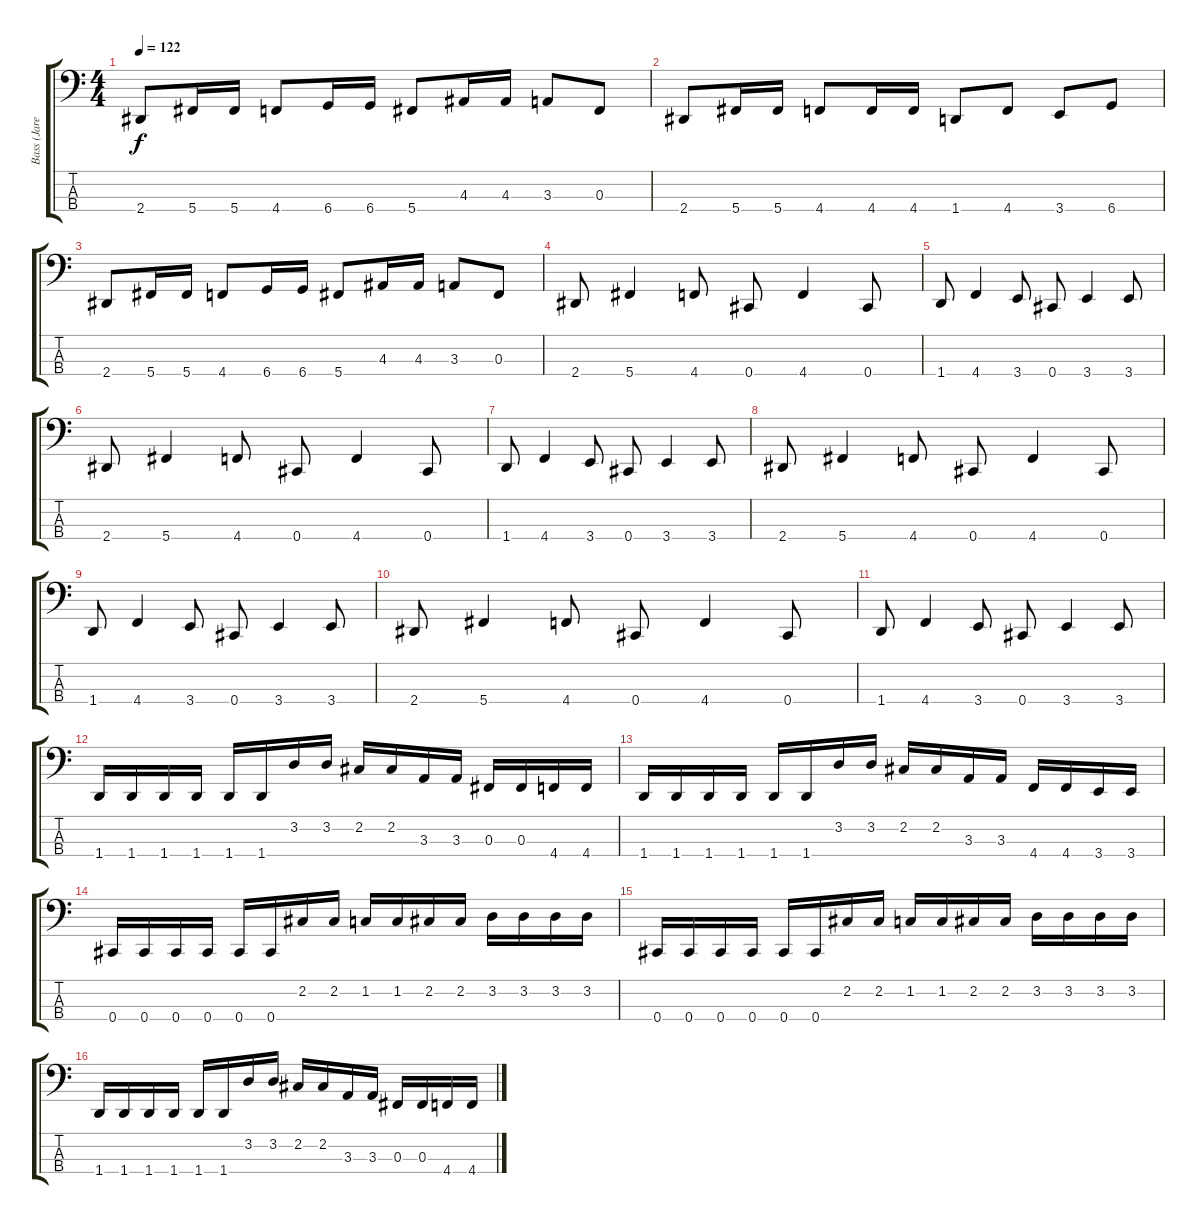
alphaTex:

\track ("Bass (Jared Anderson)" "Bass (Jare") {instrument electricbasspick}
\staff {score tabs}
\tuning (E2 B1 Gb1 Db1) {hide}
\ts (4 4)
\tempo 122
\clef f4
\ks c
2.4.8{dy f} 5.4.16 5.4.16 4.4.8 6.4.16 6.4.16 5.4.8 4.3.16 4.3.16 3.3.8 0.3.8 |
2.4.8 5.4.16 5.4.16 4.4.8 4.4.16 4.4.16 1.4.8 4.4.8 3.4.8 6.4.8 |
2.4.8 5.4.16 5.4.16 4.4.8 6.4.16 6.4.16 5.4.8 4.3.16 4.3.16 3.3.8 0.3.8 |
2.4.8 5.4.4 4.4.8 0.4.8 4.4.4 0.4.8 |
1.4.8 4.4.4 3.4.8 0.4.8 3.4.4 3.4.8 |
2.4.8 5.4.4 4.4.8 0.4.8 4.4.4 0.4.8 |
1.4.8 4.4.4 3.4.8 0.4.8 3.4.4 3.4.8 |
2.4.8 5.4.4 4.4.8 0.4.8 4.4.4 0.4.8 |
1.4.8 4.4.4 3.4.8 0.4.8 3.4.4 3.4.8 |
2.4.8 5.4.4 4.4.8 0.4.8 4.4.4 0.4.8 |
1.4.8 4.4.4 3.4.8 0.4.8 3.4.4 3.4.8 |
1.4.16 1.4.16 1.4.16 1.4.16 1.4.16 1.4.16 3.2.16 3.2.16 2.2.16 2.2.16 3.3.16 3.3.16 0.3.16 0.3.16 4.4.16 4.4.16 |
1.4.16 1.4.16 1.4.16 1.4.16 1.4.16 1.4.16 3.2.16 3.2.16 2.2.16 2.2.16 3.3.16 3.3.16 4.4.16 4.4.16 3.4.16 3.4.16 |
0.4.16 0.4.16 0.4.16 0.4.16 0.4.16 0.4.16 2.2.16 2.2.16 1.2.16 1.2.16 2.2.16 2.2.16 3.2.16 3.2.16 3.2.16 3.2.16 |
0.4.16 0.4.16 0.4.16 0.4.16 0.4.16 0.4.16 2.2.16 2.2.16 1.2.16 1.2.16 2.2.16 2.2.16 3.2.16 3.2.16 3.2.16 3.2.16 |
1.4.16 1.4.16 1.4.16 1.4.16 1.4.16 1.4.16 3.2.16 3.2.16 2.2.16 2.2.16 3.3.16 3.3.16 0.3.16 0.3.16 4.4.16 4.4.16
